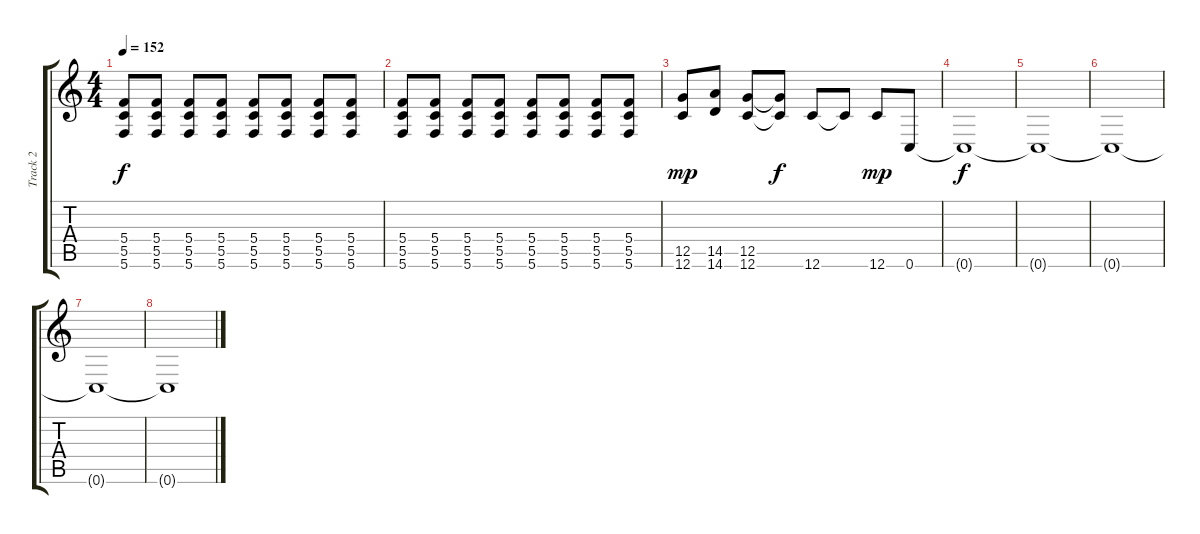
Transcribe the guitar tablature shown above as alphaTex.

\track ("Track 2" "Track 2") {instrument electricguitarclean}
\staff {score tabs}
\tuning (D4 A3 F3 C3 G2 C2) {hide}
\ts (4 4)
\tempo 152
\clef g2
\ks c
(5.4 5.5 5.6).8{dy f} (5.4 5.5 5.6).8 (5.4 5.5 5.6).8 (5.4 5.5 5.6).8 (5.4 5.5 5.6).8 (5.4 5.5 5.6).8 (5.4 5.5 5.6).8 (5.4 5.5 5.6).8 |
(5.4 5.5 5.6).8 (5.4 5.5 5.6).8 (5.4 5.5 5.6).8 (5.4 5.5 5.6).8 (5.4 5.5 5.6).8 (5.4 5.5 5.6).8 (5.4 5.5 5.6).8 (5.4 5.5 5.6).8 |
(12.5 12.6).8{dy mp} (14.5 14.6).8 (12.5 12.6).8 (12.5{t} 12.6{t}).8{dy f} 12.6.8 12.6{t}.8 12.6.8{dy mp} 0.6.8 |
0.6{t}.1{dy f} |
0.6{t}.1 |
0.6{t}.1 |
0.6{t}.1 |
0.6{t}.1
